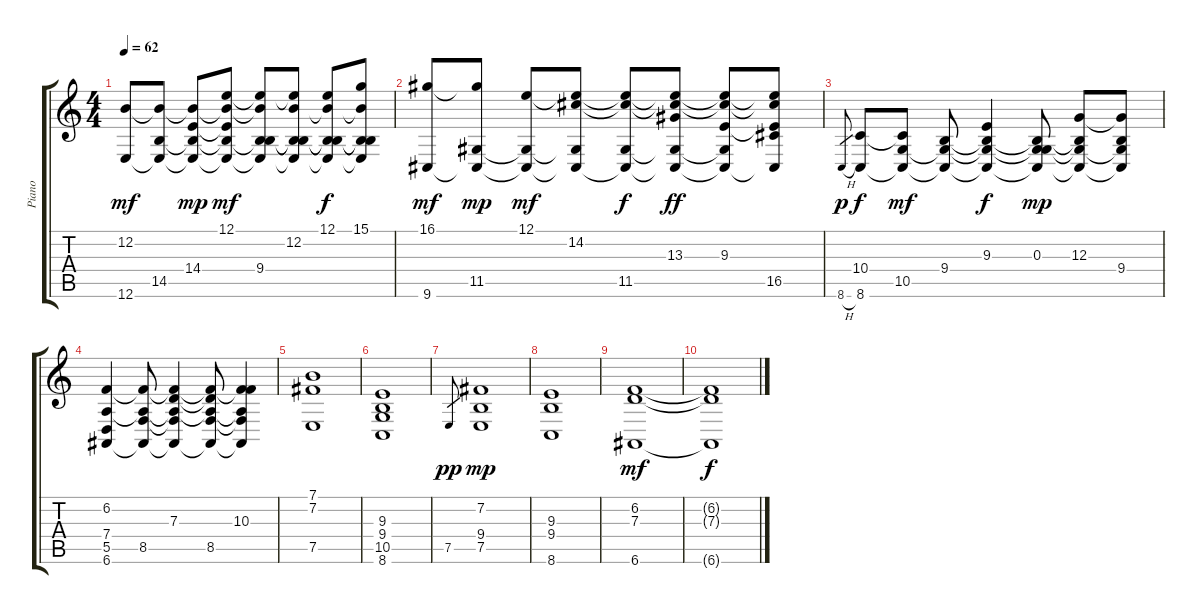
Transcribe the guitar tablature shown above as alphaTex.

\track ("Piano" "Piano") {instrument acousticgrandpiano}
\staff {score tabs}
\tuning (E4 B3 G3 D3 A2 E2) {hide}
\ts (4 4)
\tempo 62
\clef g2
\ks c
(12.2 12.6).8{dy mf} (12.2{t} 14.5 12.6{t}).8 (12.2{t} 14.4 14.5{t} 12.6{t}).8{dy mp} (12.1 12.2{t} 14.4{t} 14.5{t} 12.6{t}).8{dy mf} (12.1{t} 12.2{t} 9.4 14.5{t} 12.6{t}).8 (12.1{t} 12.2 9.4{t} 14.5{t} 12.6{t}).8 (12.1 12.2{t} 9.4{t} 14.5{t} 12.6{t}).8{dy f} (15.1 12.2{t} 9.4{t} 14.5{t} 12.6{t}).8 |
(16.1 9.6).8{dy mf} (16.1{t} 11.5 9.6{t}).8{dy mp} (12.1 11.5{t} 9.6{t}).8{dy mf} (12.1{t} 14.2 11.5{t} 9.6{t}).8 (12.1{t} 14.2{t} 11.5 9.6{t}).8{dy f} (12.1{t} 14.2{t} 13.3 11.5{t} 9.6{t}).8{dy ff} (12.1{t} 14.2{t} 9.3 11.5{t} 9.6{t}).8 (12.1{t} 14.2{t} 9.3{t} 16.5 9.6{t}).8 |
8.6{h}.8{gr dy p} (10.4 8.6).8{dy f} (10.4{t} 10.5 8.6{t}).8{dy mf} (9.4 10.5{t} 8.6{t}).8 (9.3 9.4{t} 10.5{t} 8.6{t}).4{dy f} (0.3 9.4{t} 10.5{t} 8.6{t}).8{dy mp} (12.3 9.4{t} 10.5{t} 8.6{t}).8 (12.3{t} 9.4 10.5{t} 8.6{t}).8 |
(6.2 7.4 5.5 6.6).4 (6.2{t} 7.4{t} 8.5 6.6{t}).8 (6.2{t} 7.3 7.4{t} 8.5{t} 6.6{t}).4 (6.2{t} 7.3{t} 7.4{t} 8.5 6.6{t}).8 (6.2{t} 10.3 7.4{t} 8.5{t} 6.6{t}).4 |
(7.1 7.2 7.5).1 |
(9.3 9.4 10.5 8.6).1 |
7.5.8{gr dy pp} (7.2 9.4 7.5).1{dy mp} |
(9.3 9.4 8.6).1{volume 16} |
(6.2 7.3 6.6).1{dy mf volume 13} |
(6.2{t} 7.3{t} 6.6{t}).1{dy f}
